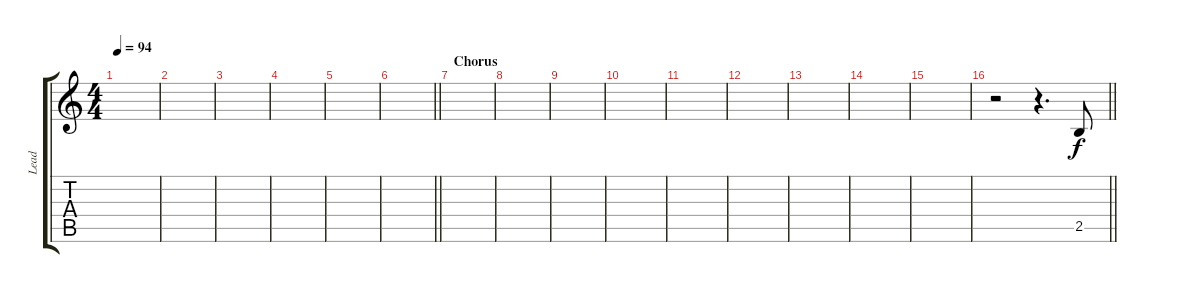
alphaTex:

\track ("Lead" "Lead") {instrument distortionguitar}
\staff {score tabs}
\tuning (E4 B3 G3 D3 A2 E2) {hide}
\ts (4 4)
\tempo 94
\clef g2
\ks c
|
|
|
|
|
\barLineRight lightlight
|
\section ("" "Chorus")
|
|
|
|
|
|
|
|
|
\barLineRight lightlight
r.2 r.4{d} 2.5.8
